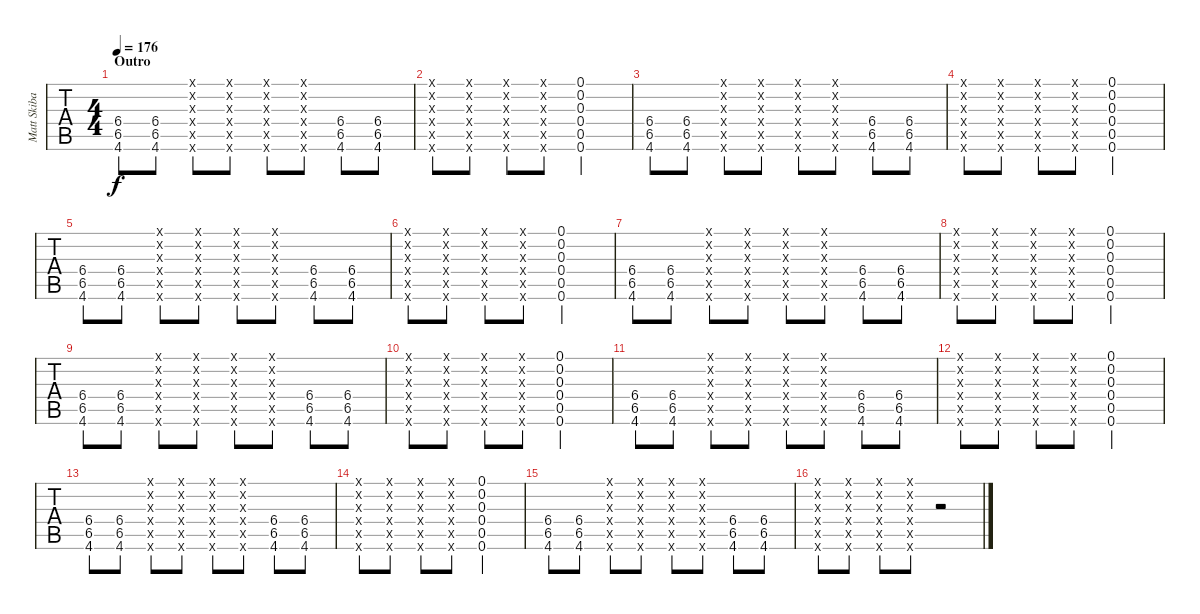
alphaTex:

\track ("Matt Skiba - Guitar One - Left Channel" "Matt Skiba") {instrument distortionguitar}
\staff {tabs}
\tuning (E4 B3 G3 D3 A2 E2) {hide}
\ts (4 4)
\section ("" "Outro")
\tempo 176
\clef g2
\ks b
(6.4 6.5 4.6).8{dy f balance 0} (6.4 6.5 4.6).8 (4.1{x} 4.2{x} 4.3{x} 6.4{x} 6.5{x} 4.6{x}).8 (4.1{x} 4.2{x} 4.3{x} 6.4{x} 6.5{x} 4.6{x}).8 (4.1{x} 4.2{x} 4.3{x} 6.4{x} 6.5{x} 4.6{x}).8 (4.1{x} 4.2{x} 4.3{x} 6.4{x} 6.5{x} 4.6{x}).8 (6.4 6.5 4.6).8 (6.4 6.5 4.6).8 |
(4.1{x} 4.2{x} 4.3{x} 6.4{x} 6.5{x} 4.6{x}).8 (4.1{x} 4.2{x} 4.3{x} 6.4{x} 6.5{x} 4.6{x}).8 (4.1{x} 4.2{x} 4.3{x} 6.4{x} 6.5{x} 4.6{x}).8 (4.1{x} 4.2{x} 4.3{x} 6.4{x} 6.5{x} 4.6{x}).8 (0.1 0.2 0.3 0.4 0.5 0.6).2 |
(6.4 6.5 4.6).8 (6.4 6.5 4.6).8 (4.1{x} 4.2{x} 4.3{x} 6.4{x} 6.5{x} 4.6{x}).8 (4.1{x} 4.2{x} 4.3{x} 6.4{x} 6.5{x} 4.6{x}).8 (4.1{x} 4.2{x} 4.3{x} 6.4{x} 6.5{x} 4.6{x}).8 (4.1{x} 4.2{x} 4.3{x} 6.4{x} 6.5{x} 4.6{x}).8 (6.4 6.5 4.6).8 (6.4 6.5 4.6).8 |
(4.1{x} 4.2{x} 4.3{x} 6.4{x} 6.5{x} 4.6{x}).8 (4.1{x} 4.2{x} 4.3{x} 6.4{x} 6.5{x} 4.6{x}).8 (4.1{x} 4.2{x} 4.3{x} 6.4{x} 6.5{x} 4.6{x}).8 (4.1{x} 4.2{x} 4.3{x} 6.4{x} 6.5{x} 4.6{x}).8 (0.1 0.2 0.3 0.4 0.5 0.6).2 |
(6.4 6.5 4.6).8 (6.4 6.5 4.6).8 (4.1{x} 4.2{x} 4.3{x} 6.4{x} 6.5{x} 4.6{x}).8 (4.1{x} 4.2{x} 4.3{x} 6.4{x} 6.5{x} 4.6{x}).8 (4.1{x} 4.2{x} 4.3{x} 6.4{x} 6.5{x} 4.6{x}).8 (4.1{x} 4.2{x} 4.3{x} 6.4{x} 6.5{x} 4.6{x}).8 (6.4 6.5 4.6).8 (6.4 6.5 4.6).8 |
(4.1{x} 4.2{x} 4.3{x} 6.4{x} 6.5{x} 4.6{x}).8 (4.1{x} 4.2{x} 4.3{x} 6.4{x} 6.5{x} 4.6{x}).8 (4.1{x} 4.2{x} 4.3{x} 6.4{x} 6.5{x} 4.6{x}).8 (4.1{x} 4.2{x} 4.3{x} 6.4{x} 6.5{x} 4.6{x}).8 (0.1 0.2 0.3 0.4 0.5 0.6).2 |
(6.4 6.5 4.6).8 (6.4 6.5 4.6).8 (4.1{x} 4.2{x} 4.3{x} 6.4{x} 6.5{x} 4.6{x}).8 (4.1{x} 4.2{x} 4.3{x} 6.4{x} 6.5{x} 4.6{x}).8 (4.1{x} 4.2{x} 4.3{x} 6.4{x} 6.5{x} 4.6{x}).8 (4.1{x} 4.2{x} 4.3{x} 6.4{x} 6.5{x} 4.6{x}).8 (6.4 6.5 4.6).8 (6.4 6.5 4.6).8 |
(4.1{x} 4.2{x} 4.3{x} 6.4{x} 6.5{x} 4.6{x}).8 (4.1{x} 4.2{x} 4.3{x} 6.4{x} 6.5{x} 4.6{x}).8 (4.1{x} 4.2{x} 4.3{x} 6.4{x} 6.5{x} 4.6{x}).8 (4.1{x} 4.2{x} 4.3{x} 6.4{x} 6.5{x} 4.6{x}).8 (0.1 0.2 0.3 0.4 0.5 0.6).2 |
(6.4 6.5 4.6).8 (6.4 6.5 4.6).8 (4.1{x} 4.2{x} 4.3{x} 6.4{x} 6.5{x} 4.6{x}).8 (4.1{x} 4.2{x} 4.3{x} 6.4{x} 6.5{x} 4.6{x}).8 (4.1{x} 4.2{x} 4.3{x} 6.4{x} 6.5{x} 4.6{x}).8 (4.1{x} 4.2{x} 4.3{x} 6.4{x} 6.5{x} 4.6{x}).8 (6.4 6.5 4.6).8 (6.4 6.5 4.6).8 |
(4.1{x} 4.2{x} 4.3{x} 6.4{x} 6.5{x} 4.6{x}).8 (4.1{x} 4.2{x} 4.3{x} 6.4{x} 6.5{x} 4.6{x}).8 (4.1{x} 4.2{x} 4.3{x} 6.4{x} 6.5{x} 4.6{x}).8 (4.1{x} 4.2{x} 4.3{x} 6.4{x} 6.5{x} 4.6{x}).8 (0.1 0.2 0.3 0.4 0.5 0.6).2 |
(6.4 6.5 4.6).8 (6.4 6.5 4.6).8 (4.1{x} 4.2{x} 4.3{x} 6.4{x} 6.5{x} 4.6{x}).8 (4.1{x} 4.2{x} 4.3{x} 6.4{x} 6.5{x} 4.6{x}).8 (4.1{x} 4.2{x} 4.3{x} 6.4{x} 6.5{x} 4.6{x}).8 (4.1{x} 4.2{x} 4.3{x} 6.4{x} 6.5{x} 4.6{x}).8 (6.4 6.5 4.6).8 (6.4 6.5 4.6).8 |
(4.1{x} 4.2{x} 4.3{x} 6.4{x} 6.5{x} 4.6{x}).8 (4.1{x} 4.2{x} 4.3{x} 6.4{x} 6.5{x} 4.6{x}).8 (4.1{x} 4.2{x} 4.3{x} 6.4{x} 6.5{x} 4.6{x}).8 (4.1{x} 4.2{x} 4.3{x} 6.4{x} 6.5{x} 4.6{x}).8 (0.1 0.2 0.3 0.4 0.5 0.6).2 |
(6.4 6.5 4.6).8 (6.4 6.5 4.6).8 (4.1{x} 4.2{x} 4.3{x} 6.4{x} 6.5{x} 4.6{x}).8 (4.1{x} 4.2{x} 4.3{x} 6.4{x} 6.5{x} 4.6{x}).8 (4.1{x} 4.2{x} 4.3{x} 6.4{x} 6.5{x} 4.6{x}).8 (4.1{x} 4.2{x} 4.3{x} 6.4{x} 6.5{x} 4.6{x}).8 (6.4 6.5 4.6).8 (6.4 6.5 4.6).8 |
(4.1{x} 4.2{x} 4.3{x} 6.4{x} 6.5{x} 4.6{x}).8 (4.1{x} 4.2{x} 4.3{x} 6.4{x} 6.5{x} 4.6{x}).8 (4.1{x} 4.2{x} 4.3{x} 6.4{x} 6.5{x} 4.6{x}).8 (4.1{x} 4.2{x} 4.3{x} 6.4{x} 6.5{x} 4.6{x}).8 (0.1 0.2 0.3 0.4 0.5 0.6).2 |
(6.4 6.5 4.6).8{volume 0} (6.4 6.5 4.6).8 (4.1{x} 4.2{x} 4.3{x} 6.4{x} 6.5{x} 4.6{x}).8 (4.1{x} 4.2{x} 4.3{x} 6.4{x} 6.5{x} 4.6{x}).8 (4.1{x} 4.2{x} 4.3{x} 6.4{x} 6.5{x} 4.6{x}).8 (4.1{x} 4.2{x} 4.3{x} 6.4{x} 6.5{x} 4.6{x}).8 (6.4 6.5 4.6).8 (6.4 6.5 4.6).8 |
(4.1{x} 4.2{x} 4.3{x} 6.4{x} 6.5{x} 4.6{x}).8 (4.1{x} 4.2{x} 4.3{x} 6.4{x} 6.5{x} 4.6{x}).8 (4.1{x} 4.2{x} 4.3{x} 6.4{x} 6.5{x} 4.6{x}).8 (4.1{x} 4.2{x} 4.3{x} 6.4{x} 6.5{x} 4.6{x}).8 r.2
